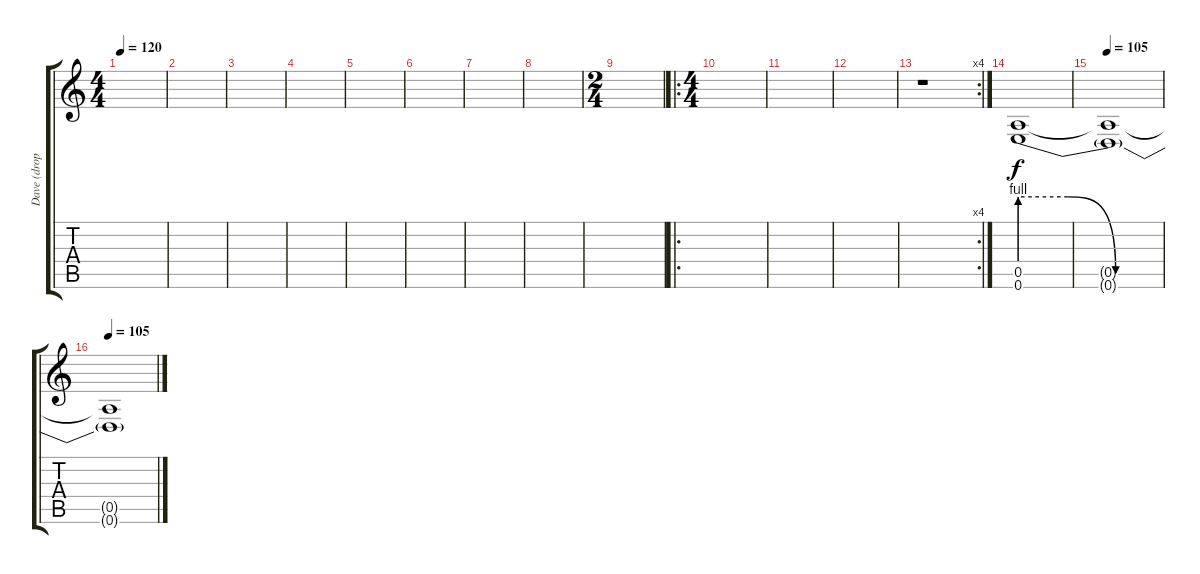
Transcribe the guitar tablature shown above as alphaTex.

\track ("Dave (dropped d)" "Dave (drop") {instrument distortionguitar}
\staff {score tabs}
\tuning (E4 B3 G3 D3 A2 D2) {hide}
\ts (4 4)
\tempo 120
\clef g2
\ks c
|
|
|
|
|
|
|
|
\ts (2 4)
|
\ro
\ts (4 4)
|
|
|
\rc 4
r.1 |
(0.5 0.6{be (custom 0 4 20 4 40 0 60 0)}).1 |
\tempo 105
(0.5{t} 0.6{t}).1 |
\tempo 105
(0.5{t} 0.6{t}).1
